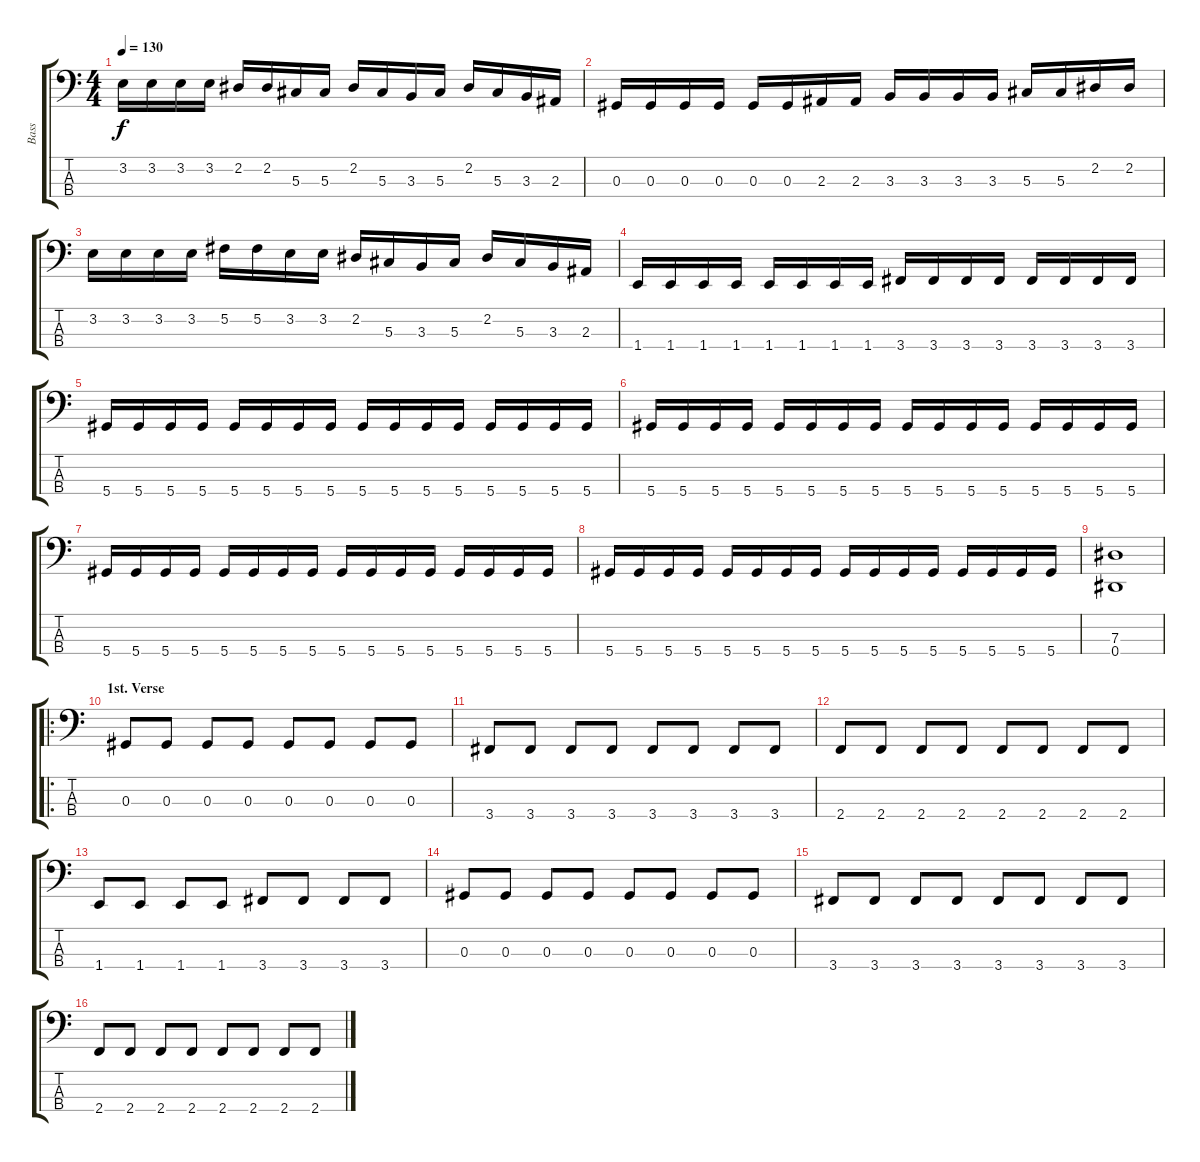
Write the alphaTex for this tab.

\track ("Bass" "Bass") {instrument electricbassfinger}
\staff {score tabs}
\tuning (Gb2 Db2 Ab1 Eb1) {hide}
\ts (4 4)
\tempo 130
\clef f4
\ks c
3.2.16{dy f} 3.2.16 3.2.16 3.2.16 2.2.16 2.2.16 5.3.16 5.3.16 2.2.16 5.3.16 3.3.16 5.3.16 2.2.16 5.3.16 3.3.16 2.3.16 |
0.3.16 0.3.16 0.3.16 0.3.16 0.3.16 0.3.16 2.3.16 2.3.16 3.3.16 3.3.16 3.3.16 3.3.16 5.3.16 5.3.16 2.2.16 2.2.16 |
3.2.16 3.2.16 3.2.16 3.2.16 5.2.16 5.2.16 3.2.16 3.2.16 2.2.16 5.3.16 3.3.16 5.3.16 2.2.16 5.3.16 3.3.16 2.3.16 |
1.4.16 1.4.16 1.4.16 1.4.16 1.4.16 1.4.16 1.4.16 1.4.16 3.4.16 3.4.16 3.4.16 3.4.16 3.4.16 3.4.16 3.4.16 3.4.16 |
5.4.16 5.4.16 5.4.16 5.4.16 5.4.16 5.4.16 5.4.16 5.4.16 5.4.16 5.4.16 5.4.16 5.4.16 5.4.16 5.4.16 5.4.16 5.4.16 |
5.4.16 5.4.16 5.4.16 5.4.16 5.4.16 5.4.16 5.4.16 5.4.16 5.4.16 5.4.16 5.4.16 5.4.16 5.4.16 5.4.16 5.4.16 5.4.16 |
5.4.16 5.4.16 5.4.16 5.4.16 5.4.16 5.4.16 5.4.16 5.4.16 5.4.16 5.4.16 5.4.16 5.4.16 5.4.16 5.4.16 5.4.16 5.4.16 |
5.4.16 5.4.16 5.4.16 5.4.16 5.4.16 5.4.16 5.4.16 5.4.16 5.4.16 5.4.16 5.4.16 5.4.16 5.4.16 5.4.16 5.4.16 5.4.16 |
(7.3 0.4).1 |
\ro
\section ("" "1st. Verse")
0.3.8 0.3.8 0.3.8 0.3.8 0.3.8 0.3.8 0.3.8 0.3.8 |
3.4.8 3.4.8 3.4.8 3.4.8 3.4.8 3.4.8 3.4.8 3.4.8 |
2.4.8 2.4.8 2.4.8 2.4.8 2.4.8 2.4.8 2.4.8 2.4.8 |
1.4.8 1.4.8 1.4.8 1.4.8 3.4.8 3.4.8 3.4.8 3.4.8 |
0.3.8 0.3.8 0.3.8 0.3.8 0.3.8 0.3.8 0.3.8 0.3.8 |
3.4.8 3.4.8 3.4.8 3.4.8 3.4.8 3.4.8 3.4.8 3.4.8 |
2.4.8 2.4.8 2.4.8 2.4.8 2.4.8 2.4.8 2.4.8 2.4.8
